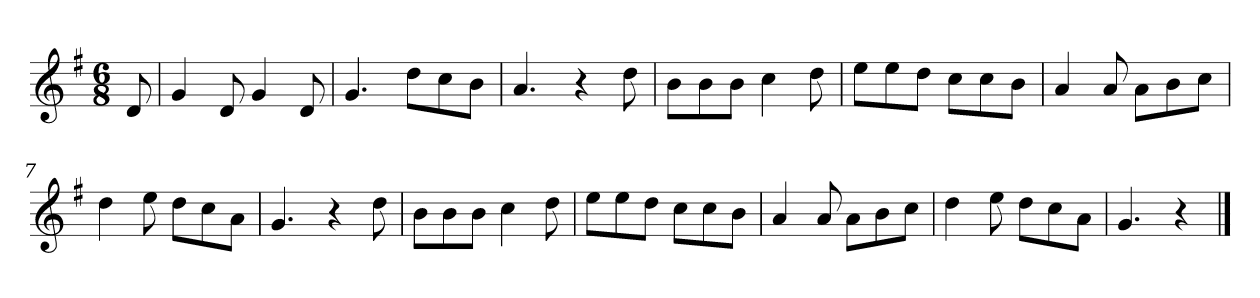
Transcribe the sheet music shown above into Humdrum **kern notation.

**kern
*part1
*staff1
*k[f#]
*M6/8
*MM120
=
8d
=1
4g
8d
4g
8d
=2
4.g
8ddL
8cc
8bJ
=3
4.a
4r
8dd
=4
8bL
8b
8bJ
4cc
8dd
=5
8eeL
8ee
8ddJ
8ccL
8cc
8bJ
=6
4a
8a
8aL
8b
8ccJ
=7
4dd
8ee
8ddL
8cc
8aJ
=8
4.g
4r
8dd
=9
8bL
8b
8bJ
4cc
8dd
=10
8eeL
8ee
8ddJ
8ccL
8cc
8bJ
=11
4a
8a
8aL
8b
8ccJ
=12
4dd
8ee
8ddL
8cc
8aJ
=13
4.g
4r
==
*-
